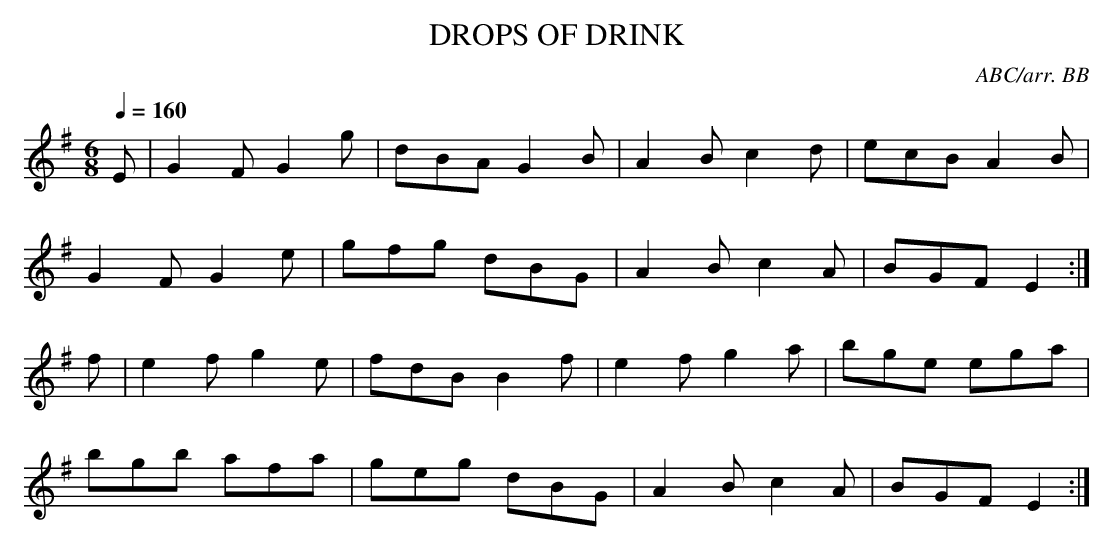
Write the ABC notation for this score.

X:1
T:DROPS OF DRINK
C:ABC/arr. BB
Q:1/4=160
M:6/8
K:Em
E|G2F G2g|dBA G2B|A2B c2d|ecB A2B|
G2F G2e|gfg dBG|A2B c2A|BGF E2 :|
f|e2f g2e|fdB B2f|e2f g2a|bge ega|
bgb afa|geg dBG|A2B c2A|BGF E2 :|
